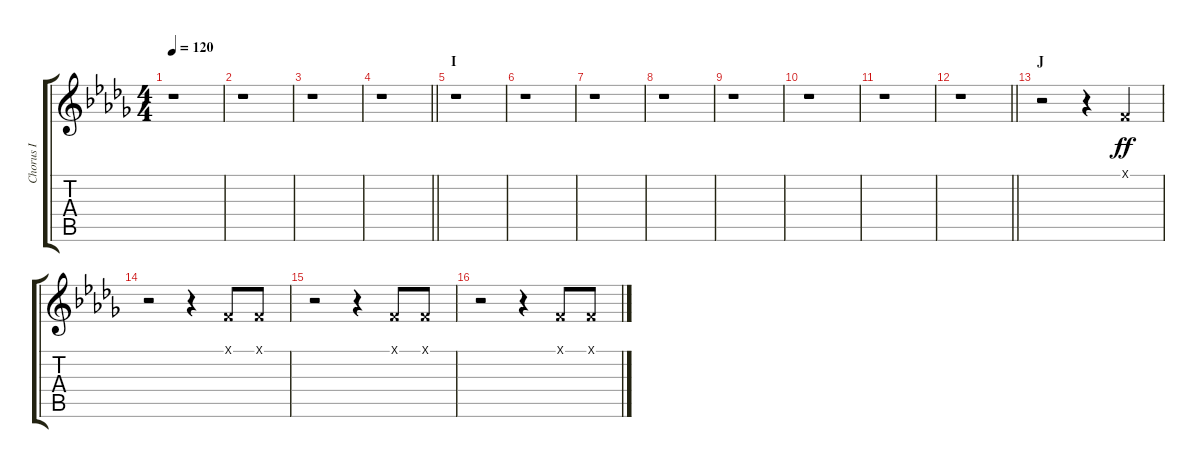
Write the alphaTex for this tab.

\track ("Chorus I" "Chorus I") {instrument voiceoohs}
\staff {score tabs}
\tuning (Eb4 Bb3 Gb3 Db3 Ab2 Db2) {hide}
\ts (4 4)
\tempo 120
\clef g2
\ks db
r.1{dy ff} |
r.1 |
r.1 |
\barLineRight lightlight
r.1 |
\section ("" "I")
r.1 |
r.1 |
r.1 |
r.1 |
r.1 |
r.1 |
r.1 |
\barLineRight lightlight
r.1 |
\section ("" "J")
r.2 r.4 2.1{x}.4 |
r.2 r.4 2.1{x}.8 2.1{x}.8 |
r.2 r.4 2.1{x}.8 2.1{x}.8 |
r.2 r.4 2.1{x}.8 2.1{x}.8
